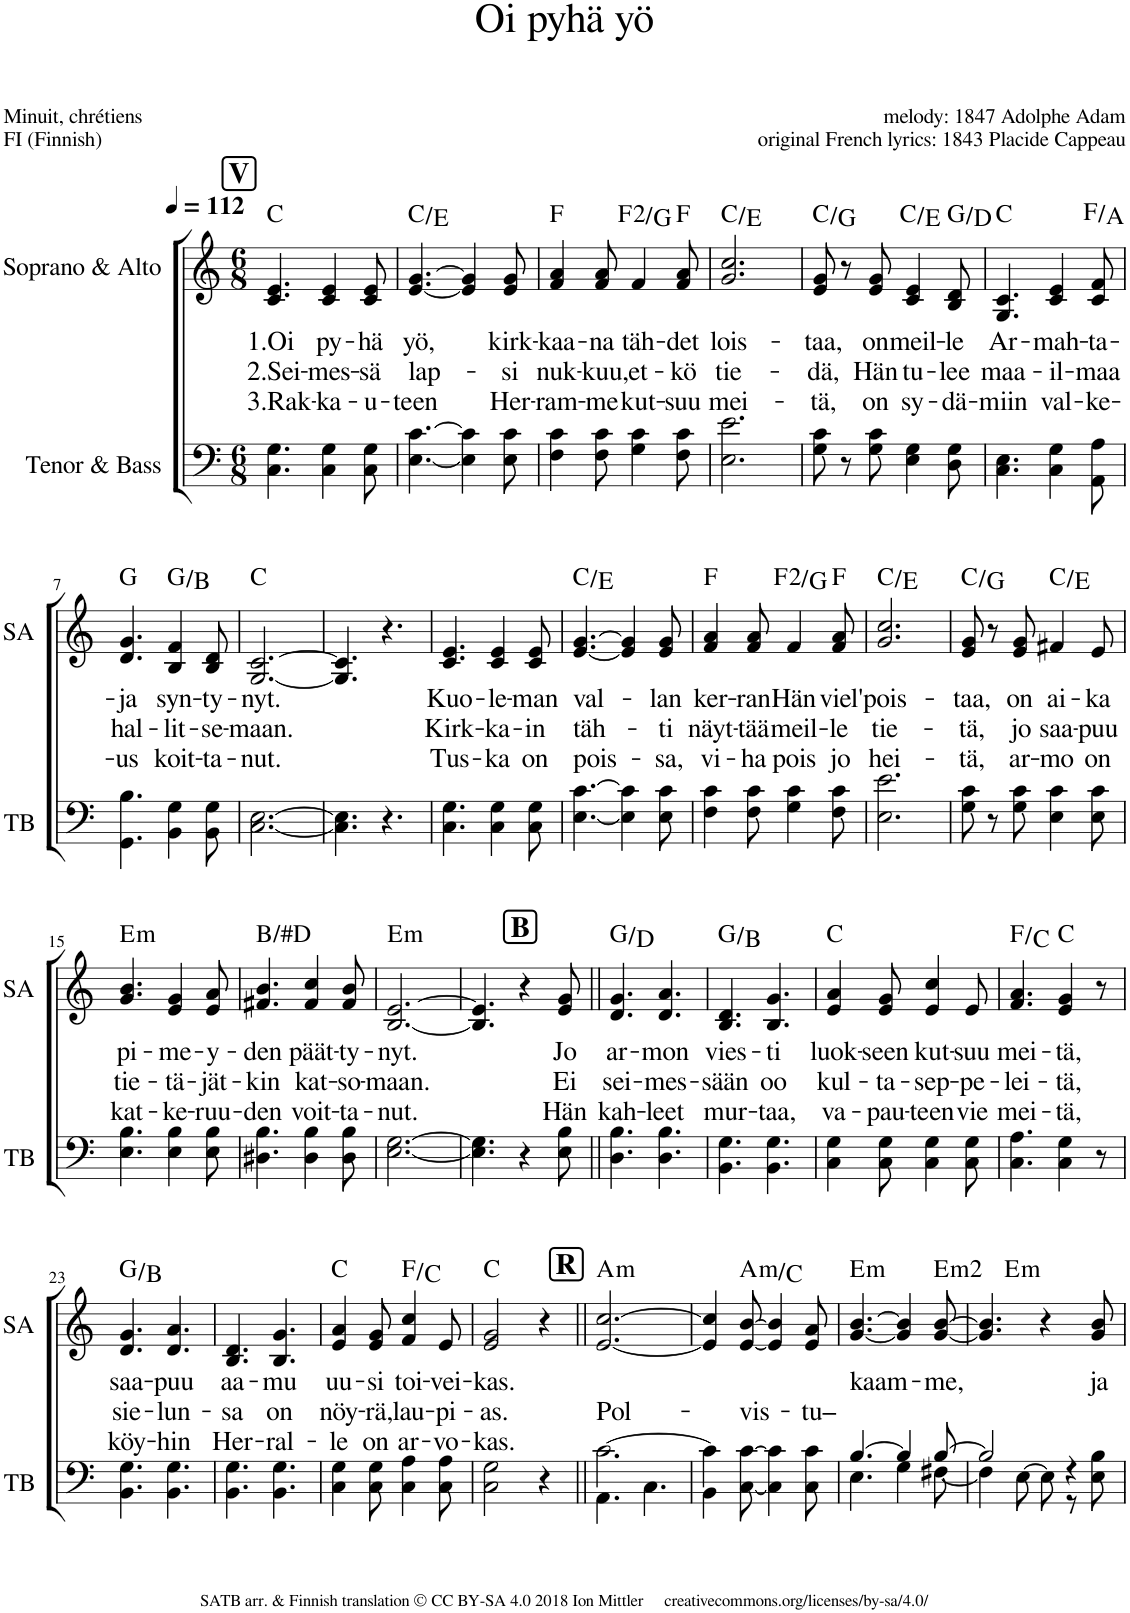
**kern	**kern	**text	**text	**text	**harte
*part2	*part1	*part1	*part1	*part1	*part1
*staff2	*staff1	*staff1	*staff1	*staff1	*
*I"Tenor &amp; Bass	*I"Soprano &amp; Alto	*	*	*	*
*I'TB	*I'SA	*	*	*	*
*clefF4	*clefG2	*	*	*	*
*k[]	*k[]	*	*	*	*
*M6/8	*M6/8	*	*	*	*
*MM112	*MM112	*	*	*	*
!!LO:REH:place=s1:a:B:cj:fs=14:t=V
=1	=1	=1	=1	=1	=1
!	!	!LO:LY:b	!LO:LY:b	!LO:LY:b	!
4.C\ 4.G\	4.c/ 4.e/	1.Oi	2.Sei-	3.Rak-	C:maj
!	!	!LO:LY:b	!LO:LY:b	!LO:LY:b	!
4C\ 4G\	4c/ 4e/	py-	-mes-	-ka-	.
!	!	!LO:LY:b	!LO:LY:b	!LO:LY:b	!
8C\ 8G\	8c/ 8e/	-hä	-sä	-u-	.
=2	=2	=2	=2	=2	=2
!	!	!LO:LY:b	!LO:LY:b	!LO:LY:b	!
[4.E\ [4.c\	[4.e/ [4.g/	yö,	lap-	-teen	C:maj/3
4E\] 4c\]	4e/] 4g/]	.	.	.	.
!	!	!LO:LY:b	!LO:LY:b	!LO:LY:b	!
8E\ 8c\	8e/ 8g/	kirk-	-si	Her-	.
=3	=3	=3	=3	=3	=3
!	!	!LO:LY:b	!LO:LY:b	!LO:LY:b	!
4F\ 4c\	4f/ 4a/	-kaa-	nuk-	-ram-	F:maj
!	!	!LO:LY:b	!LO:LY:b	!LO:LY:b	!
8F\ 8c\	8f/ 8a/	-na	-kuu,	-me	.
!	!	!LO:LY:b	!LO:LY:b	!LO:LY:b	!
4G\ 4c\	4f/	täh-	et-	kut-	F:maj(2)/2
!	!	!LO:LY:b	!LO:LY:b	!LO:LY:b	!
8F\ 8c\	8f/ 8a/	-det	-kö	-suu	F:maj
=4	=4	=4	=4	=4	=4
!	!	!LO:LY:b	!LO:LY:b	!LO:LY:b	!
2.E\ 2.e\	2.g/ 2.cc/	lois-	tie-	mei-	C:maj/3
=5	=5	=5	=5	=5	=5
!	!	!LO:LY:b	!LO:LY:b	!LO:LY:b	!
8G\ 8c\	8e/ 8g/	-taa,	-dä,	-tä,	C:maj/5
8r	8r	.	.	.	.
!	!	!LO:LY:b	!LO:LY:b	!LO:LY:b	!
8G\ 8c\	8e/ 8g/	on	Hän	on	.
!	!	!LO:LY:b	!LO:LY:b	!LO:LY:b	!
4E\ 4G\	4c/ 4e/	meil-	tu-	sy-	C:maj/3
!	!	!LO:LY:b	!LO:LY:b	!LO:LY:b	!
8D\ 8G\	8B/ 8d/	-le	-lee	-dä-	G:maj/5
=6	=6	=6	=6	=6	=6
!	!	!LO:LY:b	!LO:LY:b	!LO:LY:b	!
4.C\ 4.E\	4.G/ 4.c/	Ar-	maa-	-miin	C:maj
!	!	!LO:LY:b	!LO:LY:b	!LO:LY:b	!
4C\ 4G\	4c/ 4e/	-mah-	-il-	val-	.
!	!	!LO:LY:b	!LO:LY:b	!LO:LY:b	!
8AA\ 8A\	8c/ 8f/	-ta-	-maa	-ke-	F:maj/3
!!LO:LB:g=z
=7	=7	=7	=7	=7	=7
!	!	!LO:LY:b	!LO:LY:b	!LO:LY:b	!
4.GG\ 4.B\	4.d/ 4.g/	-ja	hal-	-us	G:maj
!	!	!LO:LY:b	!LO:LY:b	!LO:LY:b	!
4BB\ 4G\	4B/ 4f/	syn-	-lit-	koit-	G:maj/3
!	!	!LO:LY:b	!LO:LY:b	!LO:LY:b	!
8BB\ 8G\	8B/ 8d/	-ty-	-se-	-ta-	.
=8	=8	=8	=8	=8	=8
!	!	!LO:LY:b	!LO:LY:b	!LO:LY:b	!
[2.C\ [2.E\	[2.G/ [2.c/	-nyt.	-maan.	-nut.	C:maj
=9	=9	=9	=9	=9	=9
4.C\] 4.E\]	4.G/] 4.c/]	.	.	.	.
4.r	4.r	.	.	.	.
=10	=10	=10	=10	=10	=10
!	!	!LO:LY:b	!LO:LY:b	!LO:LY:b	!
4.C\ 4.G\	4.c/ 4.e/	Kuo-	Kirk-	Tus-	.
!	!	!LO:LY:b	!LO:LY:b	!LO:LY:b	!
4C\ 4G\	4c/ 4e/	-le-	-ka-	-ka	.
!	!	!LO:LY:b	!LO:LY:b	!LO:LY:b	!
8C\ 8G\	8c/ 8e/	-man	-in	on	.
=11	=11	=11	=11	=11	=11
!	!	!LO:LY:b	!LO:LY:b	!LO:LY:b	!
[4.E\ [4.c\	[4.e/ [4.g/	val-	täh-	pois-	C:maj/3
4E\] 4c\]	4e/] 4g/]	.	.	.	.
!	!	!LO:LY:b	!LO:LY:b	!LO:LY:b	!
8E\ 8c\	8e/ 8g/	-lan	-ti	-sa,	.
=12	=12	=12	=12	=12	=12
!	!	!LO:LY:b	!LO:LY:b	!LO:LY:b	!
4F\ 4c\	4f/ 4a/	ker-	näyt-	vi-	F:maj
!	!	!LO:LY:b	!LO:LY:b	!LO:LY:b	!
8F\ 8c\	8f/ 8a/	-ran	-tää	-ha	.
!	!	!LO:LY:b	!LO:LY:b	!LO:LY:b	!
4G\ 4c\	4f/	Hän	meil-	pois	F:maj(2)/2
!	!	!LO:LY:b	!LO:LY:b	!LO:LY:b	!
8F\ 8c\	8f/ 8a/	viel'	-le	jo	F:maj
=13	=13	=13	=13	=13	=13
!	!	!LO:LY:b	!LO:LY:b	!LO:LY:b	!
2.E\ 2.e\	2.g/ 2.cc/	pois-	tie-	hei-	C:maj/3
=14	=14	=14	=14	=14	=14
!	!	!LO:LY:b	!LO:LY:b	!LO:LY:b	!
8G\ 8c\	8e/ 8g/	-taa,	-tä,	-tä,	C:maj/5
8r	8r	.	.	.	.
!	!	!LO:LY:b	!LO:LY:b	!LO:LY:b	!
8G\ 8c\	8e/ 8g/	on	jo	ar-	.
!	!	!LO:LY:b	!LO:LY:b	!LO:LY:b	!
4E\ 4c\	4f#X/	ai-	saa-	-mo	C:maj/3
!	!	!LO:LY:b	!LO:LY:b	!LO:LY:b	!
8E\ 8c\	8e/	-ka	-puu	on	.
!!LO:LB:g=z
=15	=15	=15	=15	=15	=15
!	!	!LO:LY:b	!LO:LY:b	!LO:LY:b	!LO:H:kt=m
4.E\ 4.B\	4.g/ 4.b/	pi-	tie-	kat-	E:min
!	!	!LO:LY:b	!LO:LY:b	!LO:LY:b	!
4E\ 4B\	4e/ 4g/	-me-	-tä-	-ke-	.
!	!	!LO:LY:b	!LO:LY:b	!LO:LY:b	!
8E\ 8B\	8e/ 8a/	-y-	-jät-	-ruu-	.
=16	=16	=16	=16	=16	=16
!	!	!LO:LY:b	!LO:LY:b	!LO:LY:b	!
4.D#X\ 4.B\	4.f#X/ 4.b/	-den	-kin	-den	B:maj
!	!	!LO:LY:b	!LO:LY:b	!LO:LY:b	!
4D#\ 4B\	4f#/ 4cc/	päät-	kat-	voit-	.
!	!	!LO:LY:b	!LO:LY:b	!LO:LY:b	!
8D#\ 8B\	8f#/ 8b/	-ty-	-so-	-ta-	.
=17	=17	=17	=17	=17	=17
!	!	!LO:LY:b	!LO:LY:b	!LO:LY:b	!LO:H:kt=m
[2.E\ [2.G\	[2.B/ [2.e/	-nyt.	-maan.	-nut.	E:min
!!LO:REH:place=s1:a:B:cj:fs=14:t=B:qo=1.5
=18	=18	=18	=18	=18	=18
4.E\] 4.G\]	4.B/] 4.e/]	.	.	.	.
4r	4r	.	.	.	.
!	!	!LO:LY:b	!LO:LY:b	!LO:LY:b	!
8E\ 8B\	8e/ 8g/	Jo	Ei	Hän	.
=19||	=19||	=19||	=19||	=19||	=19||
!	!	!LO:LY:b	!LO:LY:b	!LO:LY:b	!
4.D\ 4.B\	4.d/ 4.g/	ar-	sei-	kah-	G:maj/5
!	!	!LO:LY:b	!LO:LY:b	!LO:LY:b	!
4.D\ 4.B\	4.d/ 4.a/	-mon	-mes-	-leet	.
=20	=20	=20	=20	=20	=20
!	!	!LO:LY:b	!LO:LY:b	!LO:LY:b	!
4.BB\ 4.G\	4.B/ 4.d/	vies-	-sään	mur-	G:maj/3
!	!	!LO:LY:b	!LO:LY:b	!LO:LY:b	!
4.BB\ 4.G\	4.B/ 4.g/	-ti	oo	-taa,	.
=21	=21	=21	=21	=21	=21
!	!	!LO:LY:b	!LO:LY:b	!LO:LY:b	!
4C\ 4G\	4e/ 4a/	luok-	kul-	va-	C:maj
!	!	!LO:LY:b	!LO:LY:b	!LO:LY:b	!
8C\ 8G\	8e/ 8g/	-seen	-ta-	-pau-	.
!	!	!LO:LY:b	!LO:LY:b	!LO:LY:b	!
4C\ 4G\	4e/ 4cc/	kut-	-sep-	-teen	.
!	!	!LO:LY:b	!LO:LY:b	!LO:LY:b	!
8C\ 8G\	8e/	-suu	-pe-	vie	.
=22	=22	=22	=22	=22	=22
!	!	!LO:LY:b	!LO:LY:b	!LO:LY:b	!
4.C\ 4.A\	4.f/ 4.a/	mei-	-lei-	mei-	F:maj/5
!	!	!LO:LY:b	!LO:LY:b	!LO:LY:b	!
4C\ 4G\	4e/ 4g/	-tä,	-tä,	-tä,	C:maj
8r	8r	.	.	.	.
!!LO:LB:g=z
=23	=23	=23	=23	=23	=23
!	!	!LO:LY:b	!LO:LY:b	!LO:LY:b	!
4.BB\ 4.G\	4.d/ 4.g/	saa-	sie-	köy-	G:maj/3
!	!	!LO:LY:b	!LO:LY:b	!LO:LY:b	!
4.BB\ 4.G\	4.d/ 4.a/	-puu	-lun-	-hin	.
=24	=24	=24	=24	=24	=24
!	!	!LO:LY:b	!LO:LY:b	!LO:LY:b	!
4.BB\ 4.G\	4.B/ 4.d/	aa-	-sa	Her-	.
!	!	!LO:LY:b	!LO:LY:b	!LO:LY:b	!
4.BB\ 4.G\	4.B/ 4.g/	-mu	on	-ral-	.
=25	=25	=25	=25	=25	=25
!	!	!LO:LY:b	!LO:LY:b	!LO:LY:b	!
4C\ 4G\	4e/ 4a/	uu-	nöy-	-le	C:maj
!	!	!LO:LY:b	!LO:LY:b	!LO:LY:b	!
8C\ 8G\	8e/ 8g/	-si	-rä,	on	.
!	!	!LO:LY:b	!LO:LY:b	!LO:LY:b	!
4C\ 4A\	4f/ 4cc/	toi-	lau-	ar-	F:maj/5
!	!	!LO:LY:b	!LO:LY:b	!LO:LY:b	!
8C\ 8A\	8e/	-vei-	-pi-	-vo-	.
!!LO:REH:place=s1:a:B:cj:fs=14:t=R:qo=2
=26	=26	=26	=26	=26	=26
!	!	!LO:LY:b	!LO:LY:b	!LO:LY:b	!
2C\ 2G\	2e/ 2g/	-kas.	-as.	-kas.	C:maj
4r	4r	.	.	.	.
=27||	=27||	=27||	=27||	=27||	=27||
*^	*	*	*	*	*
!	!	!	!	!LO:LY:b	!	!LO:H:kt=m
4.AA\	[>2.c\	[2.e/ [2.cc/	.	Pol-	.	A:min
4.C\	.	.	.	.	.	.
=28	=28	=28	=28	=28	=28	=28
4BB\	4c\]	4e/] 4cc/]	.	.	.	.
!	!	!	!	!LO:LY:b	!	!LO:H:kt=m
[8C\ [>8c\	2ryy	[8e/ [8b/	.	-vis-	.	A:min/b3
4C\] 4c\]	.	4e/] 4b/]	.	.	.	.
!	!	!	!	!LO:LY:b	!	!
8C\ 8c\	.	8e/ 8a/	.	-tu–	.	.
=29	=29	=29	=29	=29	=29	=29
!	!	!	!LO:LY:b	!	!	!LO:H:kt=m
[4.B/	4.E\	[4.g/ [4.b/	-kaam-	.	.	E:min
4B/]	4G\	4g/] 4b/]	.	.	.	.
!	!	!	!LO:LY:b	!	!	!LO:H:kt=m
[8B/	[8F#X\	[8g/ [8b/	-me,	.	.	E:min(2)
=30	=30	=30	=30	=30	=30	=30
2B/]	4F#\]	4.g/] 4.b/]	.	.	.	.
.	[>8E\	.	.	.	.	.
!	!	!	!	!	!	!LO:H:kt=m
.	8E\]	4r	.	.	.	E:min
4r	8r	.	.	.	.	.
!	!	!	!LO:LY:b	!	!	!
.	8E\ 8B\	8g/ 8b/	ja	.	.	.
*v	*v	*	*	*	*	*
=	=	=	=	=	=
*-	*-	*-	*-	*-	*-
